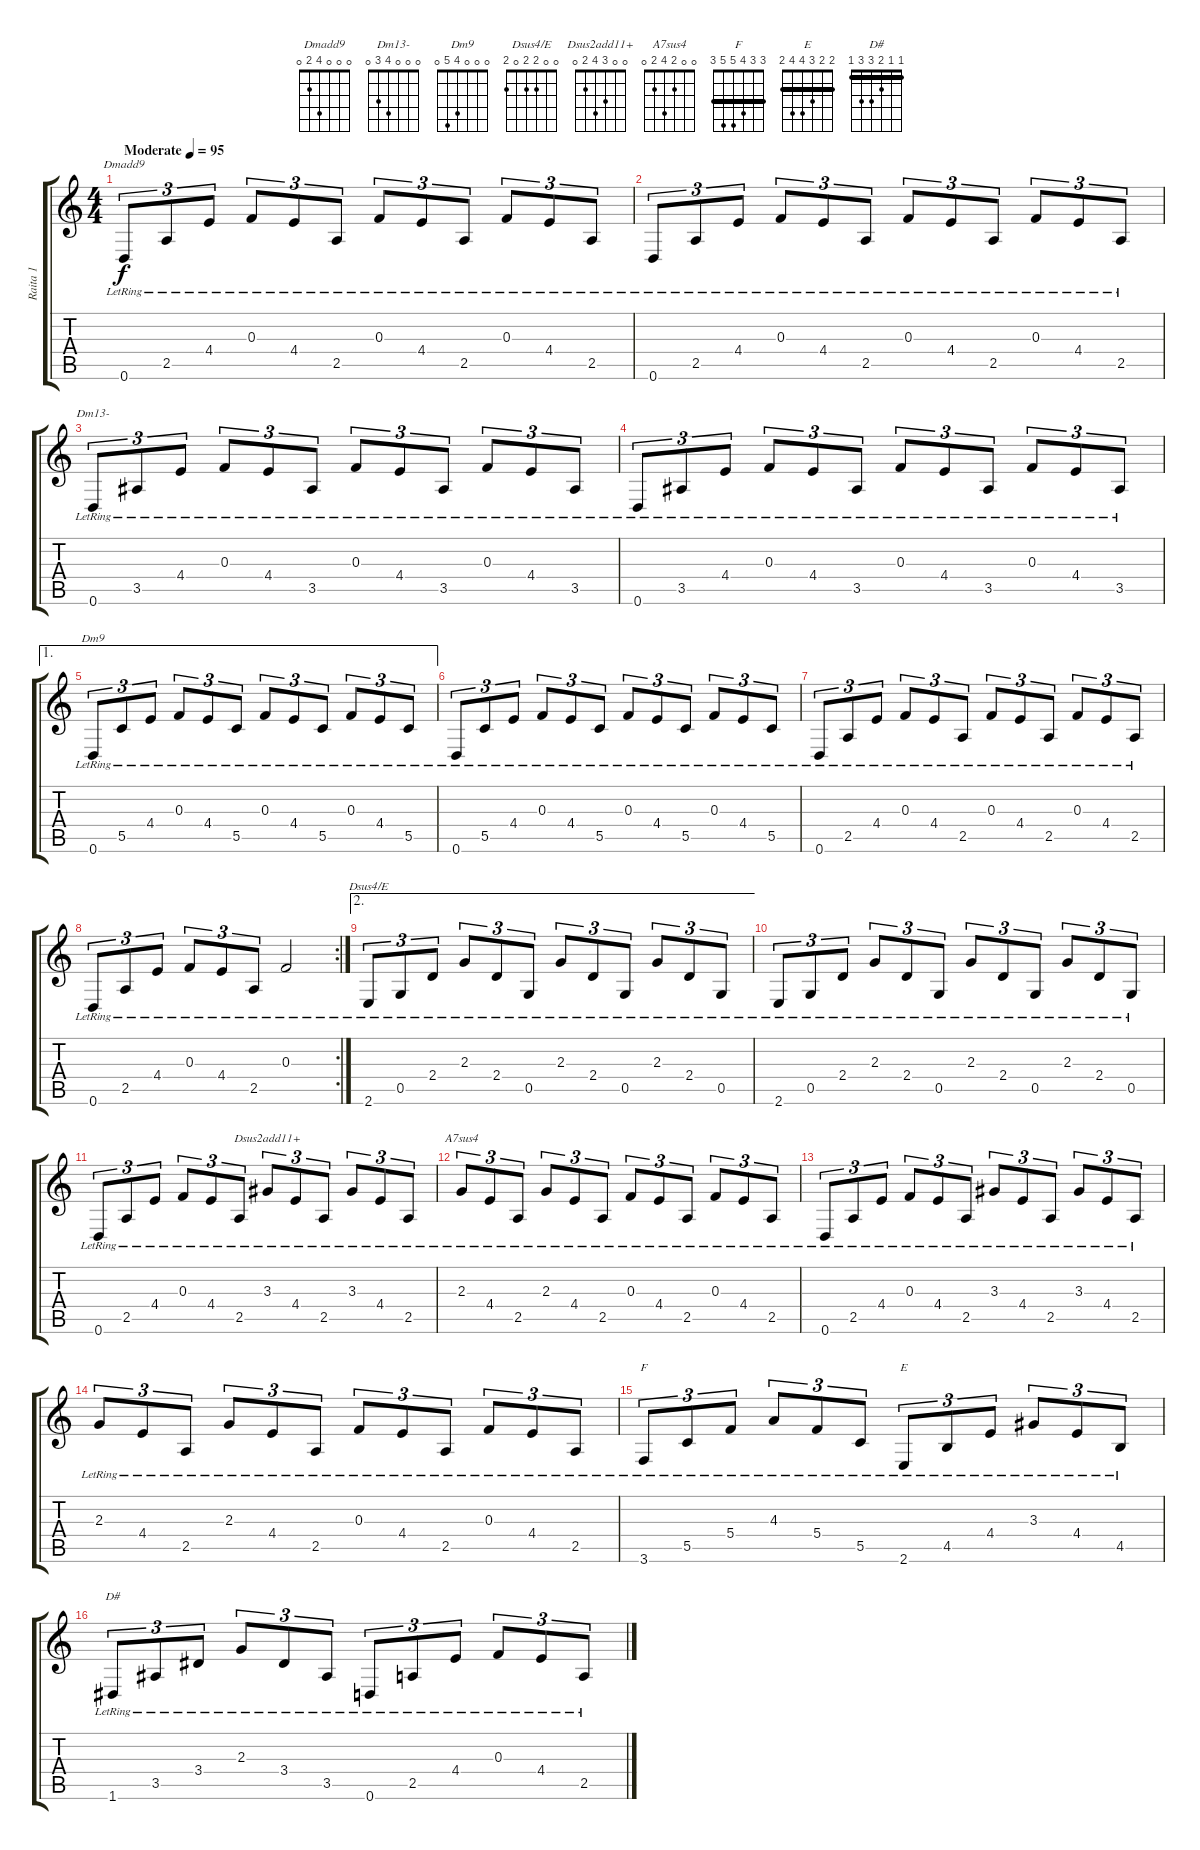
\track ("Raita 1" "Raita 1") {instrument acousticguitarsteel}
\staff {score tabs}
\tuning (D4 A3 F3 C3 G2 D2) {hide}
\chord ("Dmadd9" 0 0 0 4 2 0)
\chord ("Dm13-" 0 0 0 4 3 0)
\chord ("Dm9" 0 0 0 4 5 0)
\chord ("Dsus4/E" 0 0 2 2 0 2)
\chord ("Dsus2add11+" 0 0 3 4 2 0)
\chord ("A7sus4" 0 0 2 4 2 0)
\chord ("F" 3 3 4 5 5 3) {barre 3}
\chord ("E" 2 2 3 4 4 2) {barre 2}
\chord ("D#" 1 1 2 3 3 1) {barre 1}
\ts (4 4)
\tempo (95 "Moderate")
\clef g2
\ks c
0.6{lr}.8{tu (3 2) ch "Dmadd9" dy f instrument acousticguitarsteel} 2.5{lr}.8{tu (3 2)} 4.4{lr}.8{tu (3 2)} 0.3{lr}.8{tu (3 2)} 4.4{lr}.8{tu (3 2)} 2.5{lr}.8{tu (3 2)} 0.3{lr}.8{tu (3 2)} 4.4{lr}.8{tu (3 2)} 2.5{lr}.8{tu (3 2)} 0.3{lr}.8{tu (3 2)} 4.4{lr}.8{tu (3 2)} 2.5{lr}.8{tu (3 2)} |
0.6{lr}.8{tu (3 2)} 2.5{lr}.8{tu (3 2)} 4.4{lr}.8{tu (3 2)} 0.3{lr}.8{tu (3 2)} 4.4{lr}.8{tu (3 2)} 2.5{lr}.8{tu (3 2)} 0.3{lr}.8{tu (3 2)} 4.4{lr}.8{tu (3 2)} 2.5{lr}.8{tu (3 2)} 0.3{lr}.8{tu (3 2)} 4.4{lr}.8{tu (3 2)} 2.5{lr}.8{tu (3 2)} |
0.6{lr}.8{tu (3 2) ch "Dm13-"} 3.5{lr}.8{tu (3 2)} 4.4{lr}.8{tu (3 2)} 0.3{lr}.8{tu (3 2)} 4.4{lr}.8{tu (3 2)} 3.5{lr}.8{tu (3 2)} 0.3{lr}.8{tu (3 2)} 4.4{lr}.8{tu (3 2)} 3.5{lr}.8{tu (3 2)} 0.3{lr}.8{tu (3 2)} 4.4{lr}.8{tu (3 2)} 3.5{lr}.8{tu (3 2)} |
0.6{lr}.8{tu (3 2)} 3.5{lr}.8{tu (3 2)} 4.4{lr}.8{tu (3 2)} 0.3{lr}.8{tu (3 2)} 4.4{lr}.8{tu (3 2)} 3.5{lr}.8{tu (3 2)} 0.3{lr}.8{tu (3 2)} 4.4{lr}.8{tu (3 2)} 3.5{lr}.8{tu (3 2)} 0.3{lr}.8{tu (3 2)} 4.4{lr}.8{tu (3 2)} 3.5{lr}.8{tu (3 2)} |
\ae 1
0.6{lr}.8{tu (3 2) ch "Dm9"} 5.5{lr}.8{tu (3 2)} 4.4{lr}.8{tu (3 2)} 0.3{lr}.8{tu (3 2)} 4.4{lr}.8{tu (3 2)} 5.5{lr}.8{tu (3 2)} 0.3{lr}.8{tu (3 2)} 4.4{lr}.8{tu (3 2)} 5.5{lr}.8{tu (3 2)} 0.3{lr}.8{tu (3 2)} 4.4{lr}.8{tu (3 2)} 5.5{lr}.8{tu (3 2)} |
0.6{lr}.8{tu (3 2)} 5.5{lr}.8{tu (3 2)} 4.4{lr}.8{tu (3 2)} 0.3{lr}.8{tu (3 2)} 4.4{lr}.8{tu (3 2)} 5.5{lr}.8{tu (3 2)} 0.3{lr}.8{tu (3 2)} 4.4{lr}.8{tu (3 2)} 5.5{lr}.8{tu (3 2)} 0.3{lr}.8{tu (3 2)} 4.4{lr}.8{tu (3 2)} 5.5{lr}.8{tu (3 2)} |
0.6{lr}.8{tu (3 2)} 2.5{lr}.8{tu (3 2)} 4.4{lr}.8{tu (3 2)} 0.3{lr}.8{tu (3 2)} 4.4{lr}.8{tu (3 2)} 2.5{lr}.8{tu (3 2)} 0.3{lr}.8{tu (3 2)} 4.4{lr}.8{tu (3 2)} 2.5{lr}.8{tu (3 2)} 0.3{lr}.8{tu (3 2)} 4.4{lr}.8{tu (3 2)} 2.5{lr}.8{tu (3 2)} |
\rc 2
0.6{lr}.8{tu (3 2)} 2.5{lr}.8{tu (3 2)} 4.4{lr}.8{tu (3 2)} 0.3{lr}.8{tu (3 2)} 4.4{lr}.8{tu (3 2)} 2.5{lr}.8{tu (3 2)} 0.3{lr}.2 |
\ae 2
2.6{lr}.8{tu (3 2) ch "Dsus4/E"} 0.5{lr}.8{tu (3 2)} 2.4{lr}.8{tu (3 2)} 2.3{lr}.8{tu (3 2)} 2.4{lr}.8{tu (3 2)} 0.5{lr}.8{tu (3 2)} 2.3{lr}.8{tu (3 2)} 2.4{lr}.8{tu (3 2)} 0.5{lr}.8{tu (3 2)} 2.3{lr}.8{tu (3 2)} 2.4{lr}.8{tu (3 2)} 0.5{lr}.8{tu (3 2)} |
2.6{lr}.8{tu (3 2)} 0.5{lr}.8{tu (3 2)} 2.4{lr}.8{tu (3 2)} 2.3{lr}.8{tu (3 2)} 2.4{lr}.8{tu (3 2)} 0.5{lr}.8{tu (3 2)} 2.3{lr}.8{tu (3 2)} 2.4{lr}.8{tu (3 2)} 0.5{lr}.8{tu (3 2)} 2.3{lr}.8{tu (3 2)} 2.4{lr}.8{tu (3 2)} 0.5{lr}.8{tu (3 2)} |
0.6{lr}.8{tu (3 2)} 2.5{lr}.8{tu (3 2)} 4.4{lr}.8{tu (3 2)} 0.3{lr}.8{tu (3 2)} 4.4{lr}.8{tu (3 2)} 2.5{lr}.8{tu (3 2)} 3.3{lr}.8{tu (3 2) ch "Dsus2add11+"} 4.4{lr}.8{tu (3 2)} 2.5{lr}.8{tu (3 2)} 3.3{lr}.8{tu (3 2)} 4.4{lr}.8{tu (3 2)} 2.5{lr}.8{tu (3 2)} |
2.3{lr}.8{tu (3 2) ch "A7sus4"} 4.4{lr}.8{tu (3 2)} 2.5{lr}.8{tu (3 2)} 2.3{lr}.8{tu (3 2)} 4.4{lr}.8{tu (3 2)} 2.5{lr}.8{tu (3 2)} 0.3{lr}.8{tu (3 2)} 4.4{lr}.8{tu (3 2)} 2.5{lr}.8{tu (3 2)} 0.3{lr}.8{tu (3 2)} 4.4{lr}.8{tu (3 2)} 2.5{lr}.8{tu (3 2)} |
0.6{lr}.8{tu (3 2)} 2.5{lr}.8{tu (3 2)} 4.4{lr}.8{tu (3 2)} 0.3{lr}.8{tu (3 2)} 4.4{lr}.8{tu (3 2)} 2.5{lr}.8{tu (3 2)} 3.3{lr}.8{tu (3 2)} 4.4{lr}.8{tu (3 2)} 2.5{lr}.8{tu (3 2)} 3.3{lr}.8{tu (3 2)} 4.4{lr}.8{tu (3 2)} 2.5{lr}.8{tu (3 2)} |
2.3{lr}.8{tu (3 2)} 4.4{lr}.8{tu (3 2)} 2.5{lr}.8{tu (3 2)} 2.3{lr}.8{tu (3 2)} 4.4{lr}.8{tu (3 2)} 2.5{lr}.8{tu (3 2)} 0.3{lr}.8{tu (3 2)} 4.4{lr}.8{tu (3 2)} 2.5{lr}.8{tu (3 2)} 0.3{lr}.8{tu (3 2)} 4.4{lr}.8{tu (3 2)} 2.5{lr}.8{tu (3 2)} |
3.6{lr}.8{tu (3 2) ch "F"} 5.5{lr}.8{tu (3 2)} 5.4{lr}.8{tu (3 2)} 4.3{lr}.8{tu (3 2)} 5.4{lr}.8{tu (3 2)} 5.5{lr}.8{tu (3 2)} 2.6{lr}.8{tu (3 2) ch "E"} 4.5{lr}.8{tu (3 2)} 4.4{lr}.8{tu (3 2)} 3.3{lr}.8{tu (3 2)} 4.4{lr}.8{tu (3 2)} 4.5{lr}.8{tu (3 2)} |
1.6{lr}.8{tu (3 2) ch "D#"} 3.5{lr}.8{tu (3 2)} 3.4{lr}.8{tu (3 2)} 2.3{lr}.8{tu (3 2)} 3.4{lr}.8{tu (3 2)} 3.5{lr}.8{tu (3 2)} 0.6{lr}.8{tu (3 2)} 2.5{lr}.8{tu (3 2)} 4.4{lr}.8{tu (3 2)} 0.3{lr}.8{tu (3 2)} 4.4{lr}.8{tu (3 2)} 2.5{lr}.8{tu (3 2)}
